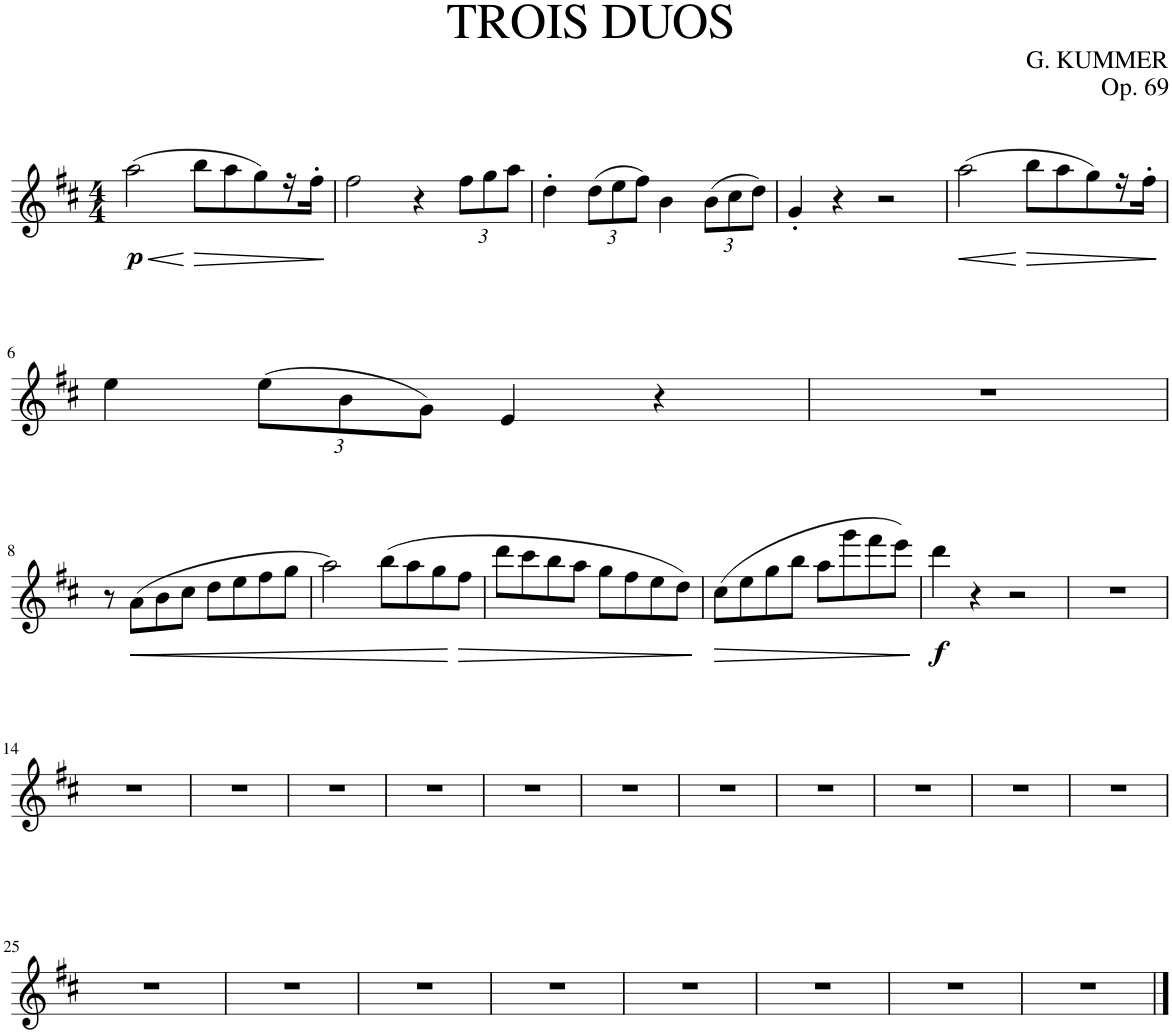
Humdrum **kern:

**kern	**dynam
*part1	*part1
*staff1	*staff1
*I"Piano	*
*I'Pno.	*
*clefG2	*
*k[f#c#]	*
*M4/4	*
=1	=1
!	!LO:HP:b
!	!LO:DY:n=1:b
(2aa\	< p
!	!LO:HP:n=1:b
8bb\L	[ >
8aa\	.
8gg\)	.
16r	.
16ff#'\JJ	.
.	]
=2	=2
2ff#\	.
4r	.
*Xbrackettup	*
12ff#\L	.
12gg\	.
12aa\J	.
=3	=3
4dd'\	.
(12dd\L	.
12ee\	.
12ff#\J)	.
4b\	.
(12b\L	.
12cc#\	.
12dd\J)	.
=4	=4
4g'/	.
4r	.
2r	.
=5	=5
!	!LO:HP:b
(2aa\	<
!	!LO:HP:n=1:b
8bb\L	[ >
8aa\	.
8gg\)	.
16r	.
16ff#'\JJ	.
.	]
!!LO:LB:g=z
=6	=6
4ee\	.
(12ee\L	.
12b\	.
12g\J)	.
4e/	.
4r	.
=7	=7
1r	.
!!LO:LB:g=z
=8	=8
8r	.
!	!LO:HP:b
(8a\L	<
8b\	.
8cc#\J	.
8dd\L	.
8ee\	.
8ff#\	.
8gg\J	.
=9	=9
2aa\)	.
(8bb\L	.
8aa\	.
8gg\	.
!	!LO:HP:n=1:b
8ff#\J	[ >
=10	=10
8ddd\L	.
8ccc#\	.
8bb\	.
8aa\J	.
8gg\L	.
8ff#\	.
8ee\	.
8dd\J)	.
.	]
=11	=11
!	!LO:HP:b
(8cc#\L	>
8ee\	.
8gg\	.
8bb\J	.
8aa\L	.
8ggg\	.
8fff#\	.
8eee\J)	.
.	]
=12	=12
!	!LO:DY:b
4ddd\	f
4r	.
2r	.
=13	=13
1r	.
!!LO:LB:g=z
=14	=14
1r	.
=15	=15
1r	.
=16	=16
1r	.
=17	=17
1r	.
=18	=18
1r	.
=19	=19
1r	.
=20	=20
1r	.
=21	=21
1r	.
=22	=22
1r	.
=23	=23
1r	.
=24	=24
1r	.
!!LO:LB:g=z
=25	=25
1r	.
=26	=26
1r	.
=27	=27
1r	.
=28	=28
1r	.
=29	=29
1r	.
=30	=30
1r	.
=31	=31
1r	.
=32	=32
1r	.
==	==
*-	*-
